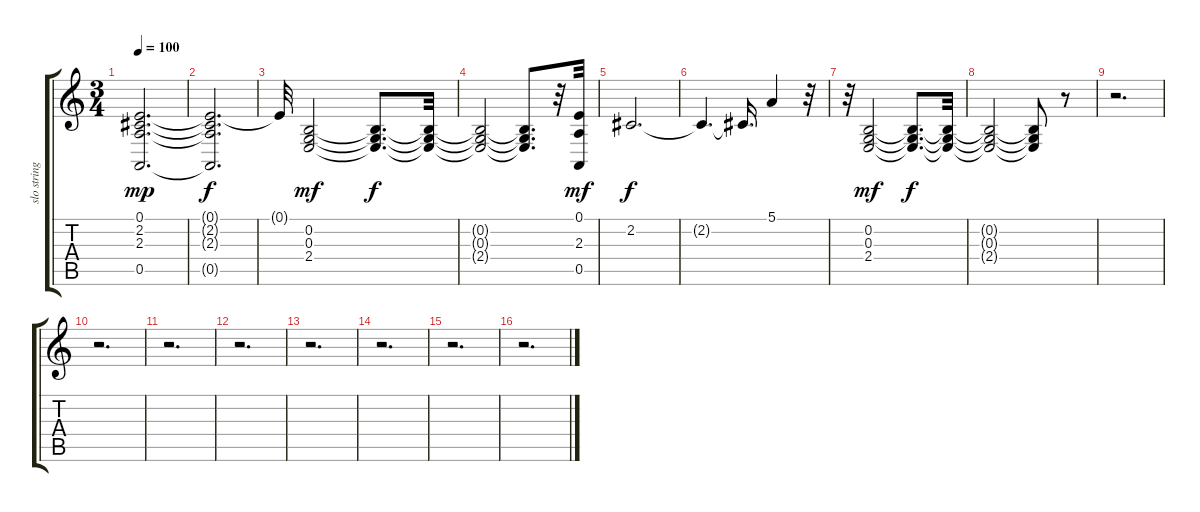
\track ("slo strings" "slo string") {instrument stringensemble2}
\staff {score tabs}
\tuning (E4 B3 G3 D3 A2 E2) {hide}
\ts (3 4)
\tempo 100
\clef g2
\ks c
(0.1 2.2 2.3 0.5).2{d dy mp} |
(0.1{t} 2.2{t} 2.3{t} 0.5{t}).2{d dy f} |
0.1{t}.32 (0.2 0.3 2.4).2{dy mf} (0.2{t} 0.3{t} 2.4{t}).8{d dy f} (0.2{t} 0.3{t} 2.4{t}).32 |
(0.2{t} 0.3{t} 2.4{t}).2 (0.2{t} 0.3{t} 2.4{t}).8{d} r.32 (0.1 2.3 0.5).32{dy mf} |
2.2.2{d dy f} |
2.2{t}.4{d} 2.2{t}.16{d} 5.1.4 r.32 |
r.32 (0.2 0.3 2.4).2{dy mf} (0.2{t} 0.3{t} 2.4{t}).8{d dy f} (0.2{t} 0.3{t} 2.4{t}).32 |
(0.2{t} 0.3{t} 2.4{t}).2 (0.2{t} 0.3{t} 2.4{t}).8 r.8 |
r.2{d} |
r.2{d} |
r.2{d} |
r.2{d} |
r.2{d} |
r.2{d} |
r.2{d} |
r.2{d}
